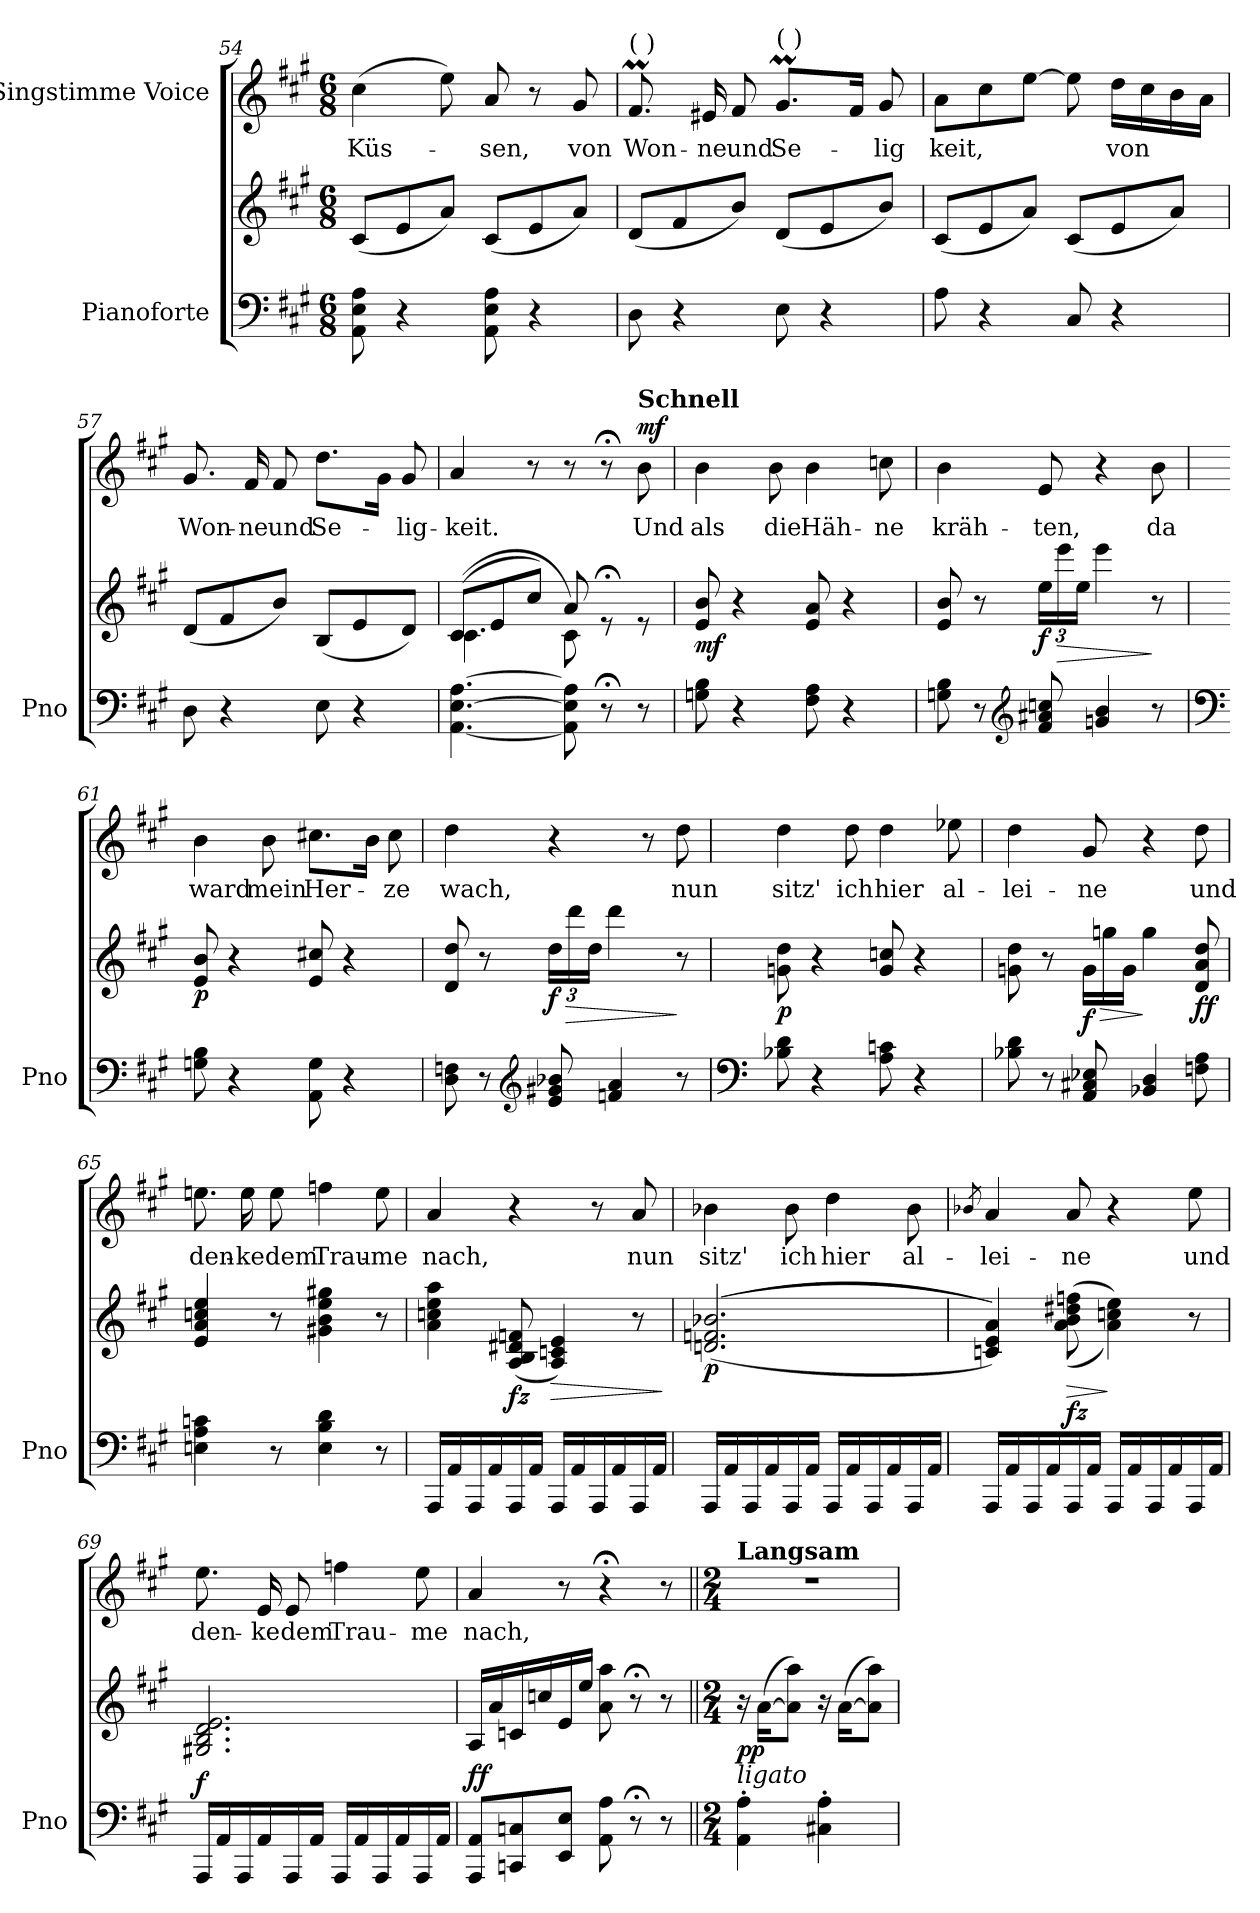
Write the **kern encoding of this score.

**kern	**kern	**dynam	**kern	**text	**dynam
*part2	*part2	*part2	*part1	*part1	*part1
*staff3	*staff2	*staff2/3	*staff1	*staff1	*staff1
*I"Pianoforte	*	*	*I"Singstimme Voice	*	*
*I'Pno	*	*	*	*	*
!!LO:LB:g=z
*clefF4	*clefG2	*	*clefG2	*	*
*k[f#c#g#]	*k[f#c#g#]	*	*k[f#c#g#]	*	*
*M6/8	*M6/8	*	*M6/8	*	*
=54	=54	=54	=54	=54	=54
!	!	!	!	!LO:LY:b	!
8AA\ 8E\ 8A\	(8c#/L	.	(4cc#\	Küs-	.
4r	8e/	.	.	.	.
.	8a/J)	.	8ee\)	.	.
!	!	!	!	!LO:LY:b	!
8AA\ 8E\ 8A\	(8c#/L	.	8a/	-sen,	.
4r	8e/	.	8r	.	.
!	!	!	!	!LO:LY:b	!
.	8a/J)	.	8g#/	von	.
=55	=55	=55	=55	=55	=55
!	!	!	!LO:TX:a:t=(   )	!	!
!	!	!	!	!LO:LY:b	!
8D\	(8d/L	.	8.f#M/	Won-	.
4r	8f#/	.	.	.	.
!	!	!	!	!LO:LY:b	!
.	.	.	16e#X/	-ne	.
!	!	!	!	!LO:LY:b	!
.	8b/J)	.	8f#/	und	.
!	!	!	!LO:TX:a:t=(   )	!	!
!	!	!	!	!LO:LY:b	!
8E\	(8d/L	.	8.g#m/L	Se-	.
4r	8e/	.	.	.	.
.	.	.	16f#/Jk	.	.
!	!	!	!	!LO:LY:b	!
.	8b/J)	.	8g#/	-lig	.
=56	=56	=56	=56	=56	=56
!	!	!	!	!LO:LY:b	!
8A\	(8c#/L	.	8a\L	-keit,	.
4r	8e/	.	8cc#\	.	.
.	8a/J)	.	[8ee\J	.	.
8C#/	(8c#/L	.	8ee\]	.	.
!	!	!	!	!LO:LY:b	!
4r	8e/	.	16dd\LL	von	.
.	.	.	16cc#\	.	.
.	8a/J)	.	16b\	.	.
.	.	.	16a\JJ	.	.
=57	=57	=57	=57	=57	=57
!	!	!	!	!LO:LY:b	!
8D\	(8d/L	.	8.g#/	Won-	.
4r	8f#/	.	.	.	.
!	!	!	!	!LO:LY:b	!
.	.	.	16f#/	-ne	.
!	!	!	!	!LO:LY:b	!
.	8b/J)	.	8f#/	und	.
!	!	!	!	!LO:LY:b	!
8E\	(8B/L	.	8.dd\L	Se-	.
4r	8e/	.	.	.	.
.	.	.	16g#\Jk	.	.
!	!	!	!	!LO:LY:b	!
.	8d/J)	.	8g#/	-lig-	.
=58	=58	=58	=58	=58	=58
*	*^	*	*	*	*
!	!	!	!	!	!LO:LY:b	!
[4.AA\ [4.E\ [4.A\	((8c#/L	4.c#\	.	4a/	-keit.	.
.	8e/	.	.	.	.	.
.	8cc#/J)	.	.	8r	.	.
8AA\] 8E\] 8A\]	8a/	8c#\)	.	8r	.	.
8r;<	8r;<e	4ryy	.	8r;<	.	.
*	*	*	*	*MM90	*	*
!	!	!	!	!LO:TX:a:B:t=Schnell	!	!
!	!	!	!	!	!LO:LY:b	!LO:DY:b
8r	8re	.	.	8b\	Und	mf
*	*v	*v	*	*	*	*
!!LO:LB:g=z
=59	=59	=59	=59	=59	=59
!	!	!LO:DY:b	!	!LO:LY:b	!
8Gn\ 8B\	8e/ 8b/	mf	4b\	als	.
4r	4r	.	.	.	.
!	!	!	!	!LO:LY:b	!
.	.	.	8b\	die	.
!	!	!	!	!LO:LY:b	!
8F#\ 8A\	8e/ 8a/	.	4b\	Häh-	.
4r	4r	.	.	.	.
!	!	!	!	!LO:LY:b	!
.	.	.	8ccn\	-ne	.
=60	=60	=60	=60	=60	=60
!	!	!	!	!LO:LY:b	!
8Gn\ 8B\	8e/ 8b/	.	4b\	kräh-	.
8r	8r	.	.	.	.
*clefG2	*	*	*	*	*
*	*Xbrackettup	*	*	*	*
!	!	!LO:DY:b	!	!LO:LY:b	!
8f#/ 8a#X/ 8ccn/	24ee\LL	f	8e/	-ten,	.
!	!	!LO:HP:b	!	!	!
.	24eee\	>	.	.	.
.	24ee\JJ	.	.	.	.
4gn/ 4b/	4eee\	.	4r	.	.
!	!	!	!	!LO:LY:b	!
8r	8r	]	8b\	da	.
=61	=61	=61	=61	=61	=61
*clefF4	*	*	*	*	*
!	!	!LO:DY:b	!	!LO:LY:b	!
8Gn\ 8B\	8e/ 8b/	p	4b\	ward	.
4r	4r	.	.	.	.
!	!	!	!	!LO:LY:b	!
.	.	.	8b\	mein	.
!	!	!	!	!LO:LY:b	!
8AA\ 8G\	8e/ 8cc#X/	.	8.cc#X\L	Her-	.
4r	4r	.	.	.	.
.	.	.	16b\Jk	.	.
!	!	!	!	!LO:LY:b	!
.	.	.	8cc#\	-ze	.
=62	=62	=62	=62	=62	=62
!	!	!	!	!LO:LY:b	!
8D\ 8Fn\	8d/ 8dd/	.	4dd\	wach,	.
8r	8r	.	.	.	.
*clefG2	*	*	*	*	*
!	!	!LO:DY:b	!	!	!
8e/ 8g#X/ 8b-X/	24dd\LL	f	4r	.	.
!	!	!LO:HP:b	!	!	!
.	24ddd\	>	.	.	.
.	24dd\JJ	.	.	.	.
4fn/ 4a/	4ddd\	.	.	.	.
.	.	.	8r	.	.
!	!	!	!	!LO:LY:b	!
8r	8r	]	8dd\	nun	.
!!LO:PB:g=z
=63	=63	=63	=63	=63	=63
*clefF4	*	*	*	*	*
!	!	!LO:DY:b	!	!LO:LY:b	!
8B-X\ 8d\	8gn\ 8dd\	p	4dd\	sitz'	.
4r	4r	.	.	.	.
!	!	!	!	!LO:LY:b	!
.	.	.	8dd\	ich	.
!	!	!	!	!LO:LY:b	!
8A\ 8cn\	8g/ 8ccn/	.	4dd\	hier	.
4r	4r	.	.	.	.
!	!	!	!	!LO:LY:b	!
.	.	.	8ee-X\	al-	.
=64	=64	=64	=64	=64	=64
!	!	!	!	!LO:LY:b	!
8B-X\ 8d\	8gn\ 8dd\	.	4dd\	-lei-	.
8r	8r	.	.	.	.
*	*Xtuplet	*	*	*	*
!	!	!LO:DY:b	!	!LO:LY:b	!
8AA/ 8C#X/ 8E-X/	24g\LL	f	8g#/	-ne	.
!	!	!LO:HP:b	!	!	!
.	24ggn\	>	.	.	.
.	24g\JJ	.	.	.	.
4BB-X/ 4D/	4gg\	]	4r	.	.
!	!	!LO:DY:b	!	!LO:LY:b	!
8Fn\ 8A\	8d/ 8a/ 8dd/	ff	8dd\	und	.
=65	=65	=65	=65	=65	=65
!	!	!	!	!LO:LY:b	!
4En\ 4A\ 4cn\	4e/ 4a/ 4ccn/ 4ee/	.	8.een\	den-	.
!	!	!	!	!LO:LY:b	!
.	.	.	16ee\	-ke	.
!	!	!	!	!LO:LY:b	!
8r	8r	.	8ee\	dem	.
!	!	!	!	!LO:LY:b	!
4E\ 4B\ 4d\	4g#X\ 4b\ 4ee\ 4gg#X\	.	4ffn\	Trau-	.
!	!	!	!	!LO:LY:b	!
8r	8r	.	8ee\	-me	.
=66	=66	=66	=66	=66	=66
!	!	!	!	!LO:LY:b	!
16AAA/LL	4a\ 4ccn\ 4ee\ 4aa\	.	4a/	nach,	.
16AA/	.	.	.	.	.
16AAA/	.	.	.	.	.
16AA/	.	.	.	.	.
!	!	!LO:DY:b	!	!	!
16AAA/	(>8A/ 8B/ 8d#X/ 8fn/	fz	4r	.	.
16AA/JJ	.	.	.	.	.
!	!	!LO:HP:b	!	!	!
16AAA/LL	4A/ 4cn/ 4e/)	>	.	.	.
16AA/	.	.	.	.	.
16AAA/	.	.	8r	.	.
16AA/	.	.	.	.	.
!	!	!	!	!LO:LY:b	!
16AAA/	8r	.	8a/	nun	.
16AA/JJ	.	.	.	.	.
.	.	]	.	.	.
!!LO:LB:g=z
=67	=67	=67	=67	=67	=67
!	!	!LO:DY:b	!	!LO:LY:b	!
16AAA/LL	(>(>(2.dn/ 2.fn/ 2.b-X/	p	4b-X\	sitz'	.
16AA/	.	.	.	.	.
16AAA/	.	.	.	.	.
16AA/	.	.	.	.	.
!	!	!	!	!LO:LY:b	!
16AAA/	.	.	8b-\	ich	.
16AA/JJ	.	.	.	.	.
!	!	!	!	!LO:LY:b	!
16AAA/LL	.	.	4dd\	hier	.
16AA/	.	.	.	.	.
16AAA/	.	.	.	.	.
16AA/	.	.	.	.	.
!	!	!	!	!LO:LY:b	!
16AAA/	.	.	8b-\	al-	.
16AA/JJ	.	.	.	.	.
=68	=68	=68	=68	=68	=68
.	.	.	8qb-X/	.	.
!	!	!	!	!LO:LY:b	!
16AAA/LL	4cn/ 4e/ 4a/)))	.	4a/	-lei-	.
16AA/	.	.	.	.	.
16AAA/	.	.	.	.	.
16AA/	.	.	.	.	.
!	!	!LO:HP:b	!	!LO:LY:b	!
!	!	!LO:DY:n=1:a=2	!	!	!
16AAA/	((8a\ 8b\ 8dd#X\ 8ffn\	> fz	8a/	-ne	.
16AA/JJ	.	.	.	.	.
16AAA/LL	4a\ 4ccn\ 4ee\))	]	4r	.	.
16AA/	.	.	.	.	.
16AAA/	.	.	.	.	.
16AA/	.	.	.	.	.
!	!	!	!	!LO:LY:b	!
16AAA/	8r	.	8ee\	und	.
16AA/JJ	.	.	.	.	.
=69	=69	=69	=69	=69	=69
!	!	!LO:DY:a=2	!	!LO:LY:b	!
16AAA/LL	2.G#X/ 2.B/ 2.d/ 2.e/	f	8.ee\	den-	.
16AA/	.	.	.	.	.
16AAA/	.	.	.	.	.
!	!	!	!	!LO:LY:b	!
16AA/	.	.	16e/	-ke	.
!	!	!	!	!LO:LY:b	!
16AAA/	.	.	8e/	dem	.
16AA/JJ	.	.	.	.	.
!	!	!	!	!LO:LY:b	!
16AAA/LL	.	.	4ffn\	Trau-	.
16AA/	.	.	.	.	.
16AAA/	.	.	.	.	.
16AA/	.	.	.	.	.
!	!	!	!	!LO:LY:b	!
16AAA/	.	.	8ee\	-me	.
16AA/JJ	.	.	.	.	.
=70	=70	=70	=70	=70	=70
!	!	!LO:DY:a=2	!	!LO:LY:b	!
8AAA/ 8AA/L	16A/LL	ff	4a/	nach,	.
.	16a/	.	.	.	.
8CCn/ 8Cn/	16cn/	.	.	.	.
.	16ccn/	.	.	.	.
8EE/ 8E/J	16e/	.	8r	.	.
.	16ee/JJ	.	.	.	.
8AA\ 8A\	8a\ 8aa\	.	4r;<	.	.
8r;<	8r;<	.	.	.	.
8r	8r	.	8r	.	.
!!LO:LB:g=z
=71||	=71||	=71||	=71||	=71||	=71||
*M2/4	*M2/4	*	*M2/4	*	*
*	*	*	*MM35	*	*
!	!	!	!LO:TX:a:B:t=Langsam	!	!
!LO:TX:a:i:t=ligato	!	!	!	!	!
!	!	!LO:DY:b	!	!	!
4AA\' 4A\'	16r	pp	2r	.	.
.	(>[16a\KL	.	.	.	.
.	8a\] 8aa\J)	.	.	.	.
4C#X\' 4A\'	16r	.	.	.	.
.	(>[16a\KL	.	.	.	.
.	8a\] 8aa\J)	.	.	.	.
=	=	=	=	=	=
*-	*-	*-	*-	*-	*-
